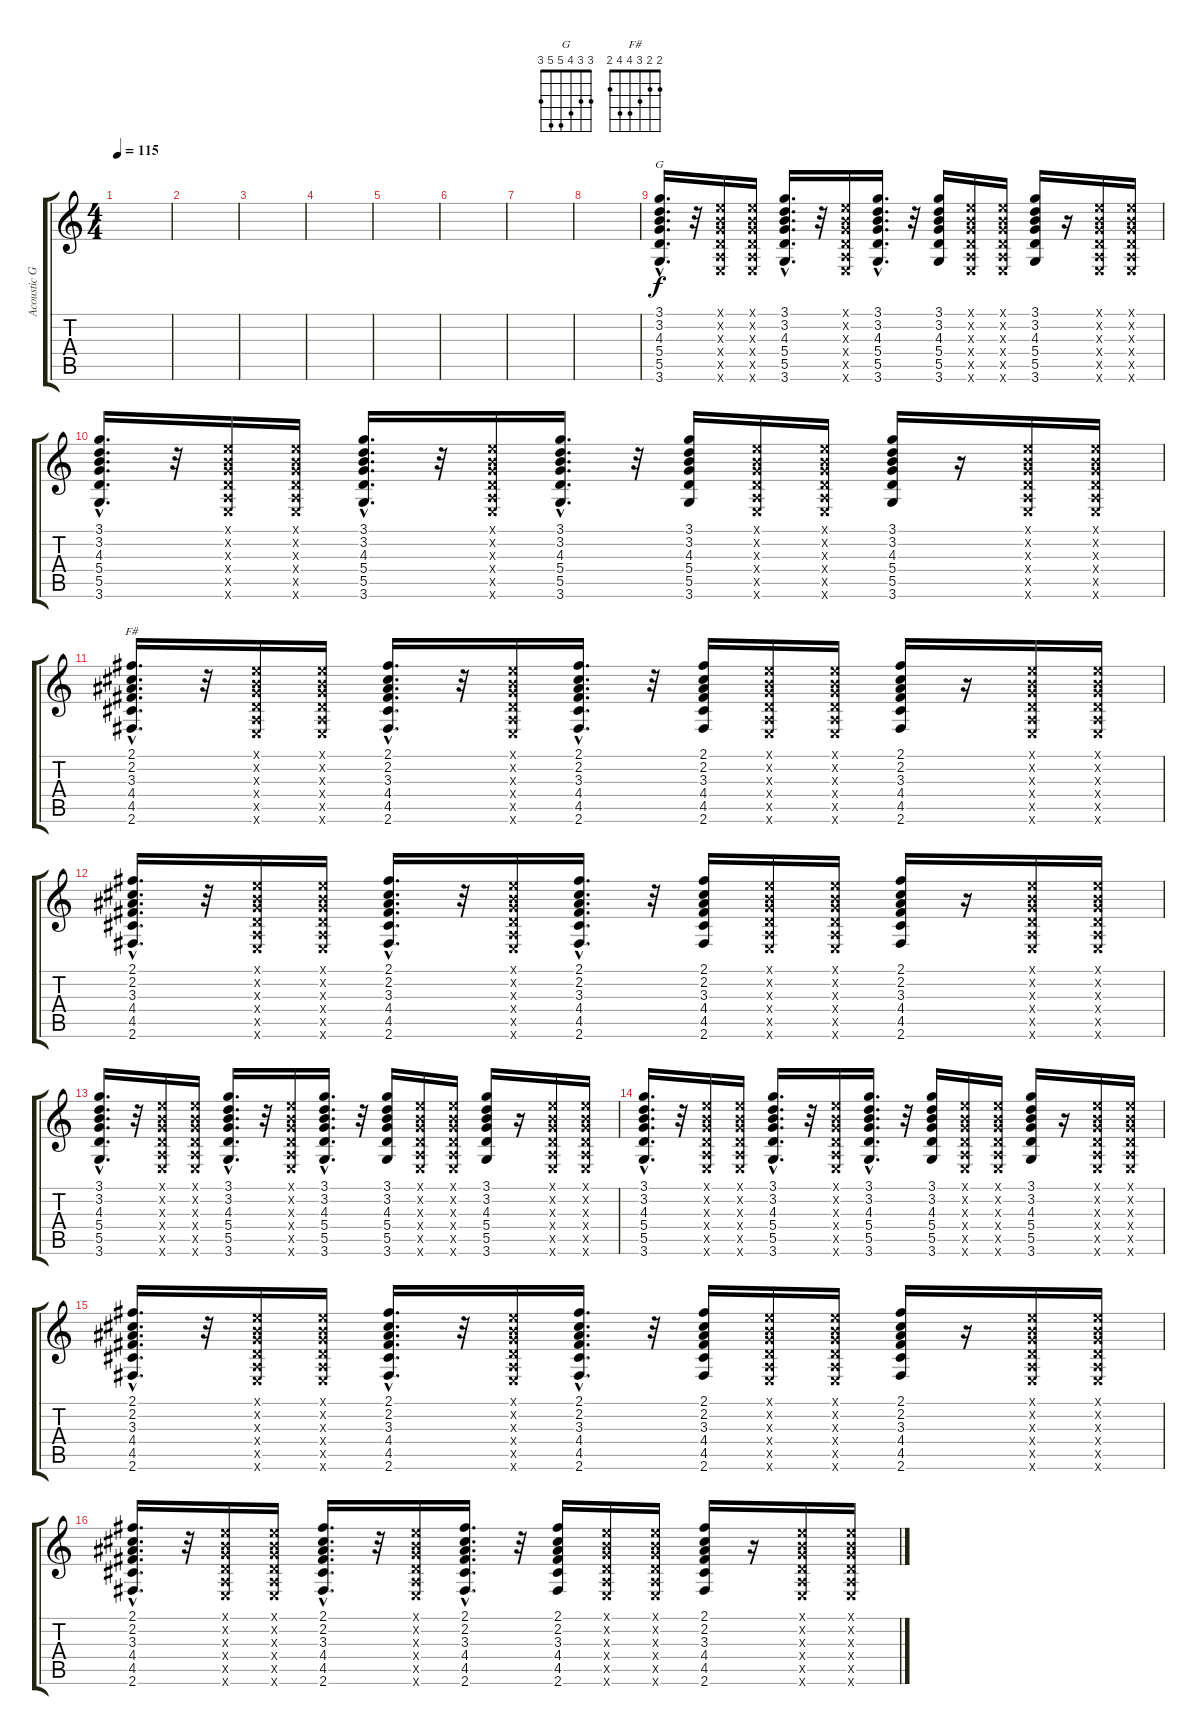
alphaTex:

\track ("Acoustic Guitar" "Acoustic G") {instrument acousticguitarsteel}
\staff {score tabs}
\tuning (E4 B3 G3 D3 A2 E2) {hide}
\chord ("G" 3 3 4 5 5 3)
\chord ("F#" 2 2 3 4 4 2)
\ts (4 4)
\tempo 115
\clef g2
\ks c
|
|
|
|
|
|
|
|
(3.1{hac} 3.2{hac} 4.3{hac} 5.4{hac} 5.5{hac} 3.6{hac}).16{d ch "G" volume 6} r.32 (0.1{x} 0.2{x} 0.3{x} 0.4{x} 0.5{x} 0.6{x}).16 (0.1{x} 0.2{x} 0.3{x} 0.4{x} 0.5{x} 0.6{x}).16 (3.1{hac} 3.2{hac} 4.3{hac} 5.4 5.5{hac} 3.6{hac}).16{d} r.32 (0.1{x} 0.2{x} 0.3{x} 0.4{x} 0.5{x} 0.6{x}).16 (3.1{hac} 3.2{hac} 4.3{hac} 5.4{hac} 5.5{hac} 3.6{hac}).16{d} r.32 (3.1 3.2 4.3 5.4 5.5 3.6).16 (0.1{x} 0.2{x} 0.3{x} 0.4{x} 0.5{x} 0.6{x}).16 (0.1{x} 0.2{x} 0.3{x} 0.4{x} 0.5{x} 0.6{x}).16 (3.1 3.2 4.3 5.4 5.5 3.6).16 r.16 (0.1{x} 0.2{x} 0.3{x} 0.4{x} 0.5{x} 0.6{x}).16 (0.1{x} 0.2{x} 0.3{x} 0.4{x} 0.5{x} 0.6{x}).16 |
(3.1{hac} 3.2{hac} 4.3{hac} 5.4{hac} 5.5{hac} 3.6{hac}).16{d} r.32 (0.1{x} 0.2{x} 0.3{x} 0.4{x} 0.5{x} 0.6{x}).16 (0.1{x} 0.2{x} 0.3{x} 0.4{x} 0.5{x} 0.6{x}).16 (3.1{hac} 3.2{hac} 4.3{hac} 5.4 5.5{hac} 3.6{hac}).16{d} r.32 (0.1{x} 0.2{x} 0.3{x} 0.4{x} 0.5{x} 0.6{x}).16 (3.1{hac} 3.2{hac} 4.3{hac} 5.4{hac} 5.5{hac} 3.6{hac}).16{d} r.32 (3.1 3.2 4.3 5.4 5.5 3.6).16 (0.1{x} 0.2{x} 0.3{x} 0.4{x} 0.5{x} 0.6{x}).16 (0.1{x} 0.2{x} 0.3{x} 0.4{x} 0.5{x} 0.6{x}).16 (3.1 3.2 4.3 5.4 5.5 3.6).16 r.16 (0.1{x} 0.2{x} 0.3{x} 0.4{x} 0.5{x} 0.6{x}).16 (0.1{x} 0.2{x} 0.3{x} 0.4{x} 0.5{x} 0.6{x}).16 |
(2.1{hac} 2.2{hac} 3.3{hac} 4.4{hac} 4.5{hac} 2.6{hac}).16{d ch "F#"} r.32 (0.1{x} 0.2{x} 0.3{x} 0.4{x} 0.5{x} 0.6{x}).16 (0.1{x} 0.2{x} 0.3{x} 0.4{x} 0.5{x} 0.6{x}).16 (2.1{hac} 2.2{hac} 3.3{hac} 4.4 4.5{hac} 2.6{hac}).16{d} r.32 (0.1{x} 0.2{x} 0.3{x} 0.4{x} 0.5{x} 0.6{x}).16 (2.1{hac} 2.2{hac} 3.3{hac} 4.4{hac} 4.5{hac} 2.6{hac}).16{d} r.32 (2.1 2.2 3.3 4.4 4.5 2.6).16 (0.1{x} 0.2{x} 0.3{x} 0.4{x} 0.5{x} 0.6{x}).16 (0.1{x} 0.2{x} 0.3{x} 0.4{x} 0.5{x} 0.6{x}).16 (2.1 2.2 3.3 4.4 4.5 2.6).16 r.16 (0.1{x} 0.2{x} 0.3{x} 0.4{x} 0.5{x} 0.6{x}).16 (0.1{x} 0.2{x} 0.3{x} 0.4{x} 0.5{x} 0.6{x}).16 |
(2.1{hac} 2.2{hac} 3.3{hac} 4.4{hac} 4.5{hac} 2.6{hac}).16{d} r.32 (0.1{x} 0.2{x} 0.3{x} 0.4{x} 0.5{x} 0.6{x}).16 (0.1{x} 0.2{x} 0.3{x} 0.4{x} 0.5{x} 0.6{x}).16 (2.1{hac} 2.2{hac} 3.3{hac} 4.4{hac} 4.5{hac} 2.6{hac}).16{d} r.32 (0.1{x} 0.2{x} 0.3{x} 0.4{x} 0.5{x} 0.6{x}).16 (2.1{hac} 2.2{hac} 3.3{hac} 4.4{hac} 4.5{hac} 2.6{hac}).16{d} r.32 (2.1 2.2 3.3 4.4 4.5 2.6).16 (0.1{x} 0.2{x} 0.3{x} 0.4{x} 0.5{x} 0.6{x}).16 (0.1{x} 0.2{x} 0.3{x} 0.4{x} 0.5{x} 0.6{x}).16 (2.1 2.2 3.3 4.4 4.5 2.6).16 r.16 (0.1{x} 0.2{x} 0.3{x} 0.4{x} 0.5{x} 0.6{x}).16 (0.1{x} 0.2{x} 0.3{x} 0.4{x} 0.5{x} 0.6{x}).16 |
(3.1{hac} 3.2{hac} 4.3{hac} 5.4{hac} 5.5{hac} 3.6{hac}).16{d} r.32 (0.1{x} 0.2{x} 0.3{x} 0.4{x} 0.5{x} 0.6{x}).16 (0.1{x} 0.2{x} 0.3{x} 0.4{x} 0.5{x} 0.6{x}).16 (3.1{hac} 3.2{hac} 4.3{hac} 5.4 5.5{hac} 3.6{hac}).16{d} r.32 (0.1{x} 0.2{x} 0.3{x} 0.4{x} 0.5{x} 0.6{x}).16 (3.1{hac} 3.2{hac} 4.3{hac} 5.4{hac} 5.5{hac} 3.6{hac}).16{d} r.32 (3.1 3.2 4.3 5.4 5.5 3.6).16 (0.1{x} 0.2{x} 0.3{x} 0.4{x} 0.5{x} 0.6{x}).16 (0.1{x} 0.2{x} 0.3{x} 0.4{x} 0.5{x} 0.6{x}).16 (3.1 3.2 4.3 5.4 5.5 3.6).16 r.16 (0.1{x} 0.2{x} 0.3{x} 0.4{x} 0.5{x} 0.6{x}).16 (0.1{x} 0.2{x} 0.3{x} 0.4{x} 0.5{x} 0.6{x}).16 |
(3.1{hac} 3.2{hac} 4.3{hac} 5.4{hac} 5.5{hac} 3.6{hac}).16{d} r.32 (0.1{x} 0.2{x} 0.3{x} 0.4{x} 0.5{x} 0.6{x}).16 (0.1{x} 0.2{x} 0.3{x} 0.4{x} 0.5{x} 0.6{x}).16 (3.1{hac} 3.2{hac} 4.3{hac} 5.4 5.5{hac} 3.6{hac}).16{d} r.32 (0.1{x} 0.2{x} 0.3{x} 0.4{x} 0.5{x} 0.6{x}).16 (3.1{hac} 3.2{hac} 4.3{hac} 5.4{hac} 5.5{hac} 3.6{hac}).16{d} r.32 (3.1 3.2 4.3 5.4 5.5 3.6).16 (0.1{x} 0.2{x} 0.3{x} 0.4{x} 0.5{x} 0.6{x}).16 (0.1{x} 0.2{x} 0.3{x} 0.4{x} 0.5{x} 0.6{x}).16 (3.1 3.2 4.3 5.4 5.5 3.6).16 r.16 (0.1{x} 0.2{x} 0.3{x} 0.4{x} 0.5{x} 0.6{x}).16 (0.1{x} 0.2{x} 0.3{x} 0.4{x} 0.5{x} 0.6{x}).16 |
(2.1{hac} 2.2{hac} 3.3{hac} 4.4{hac} 4.5{hac} 2.6{hac}).16{d} r.32 (0.1{x} 0.2{x} 0.3{x} 0.4{x} 0.5{x} 0.6{x}).16 (0.1{x} 0.2{x} 0.3{x} 0.4{x} 0.5{x} 0.6{x}).16 (2.1{hac} 2.2{hac} 3.3{hac} 4.4{hac} 4.5{hac} 2.6{hac}).16{d} r.32 (0.1{x} 0.2{x} 0.3{x} 0.4{x} 0.5{x} 0.6{x}).16 (2.1{hac} 2.2{hac} 3.3{hac} 4.4{hac} 4.5{hac} 2.6{hac}).16{d} r.32 (2.1 2.2 3.3 4.4 4.5 2.6).16 (0.1{x} 0.2{x} 0.3{x} 0.4{x} 0.5{x} 0.6{x}).16 (0.1{x} 0.2{x} 0.3{x} 0.4{x} 0.5{x} 0.6{x}).16 (2.1 2.2 3.3 4.4 4.5 2.6).16 r.16 (0.1{x} 0.2{x} 0.3{x} 0.4{x} 0.5{x} 0.6{x}).16 (0.1{x} 0.2{x} 0.3{x} 0.4{x} 0.5{x} 0.6{x}).16 |
(2.1{hac} 2.2{hac} 3.3{hac} 4.4{hac} 4.5{hac} 2.6{hac}).16{d} r.32 (0.1{x} 0.2{x} 0.3{x} 0.4{x} 0.5{x} 0.6{x}).16 (0.1{x} 0.2{x} 0.3{x} 0.4{x} 0.5{x} 0.6{x}).16 (2.1{hac} 2.2{hac} 3.3{hac} 4.4{hac} 4.5{hac} 2.6{hac}).16{d} r.32 (0.1{x} 0.2{x} 0.3{x} 0.4{x} 0.5{x} 0.6{x}).16 (2.1{hac} 2.2{hac} 3.3{hac} 4.4{hac} 4.5{hac} 2.6{hac}).16{d} r.32 (2.1 2.2 3.3 4.4 4.5 2.6).16 (0.1{x} 0.2{x} 0.3{x} 0.4{x} 0.5{x} 0.6{x}).16 (0.1{x} 0.2{x} 0.3{x} 0.4{x} 0.5{x} 0.6{x}).16 (2.1 2.2 3.3 4.4 4.5 2.6).16 r.16 (0.1{x} 0.2{x} 0.3{x} 0.4{x} 0.5{x} 0.6{x}).16 (0.1{x} 0.2{x} 0.3{x} 0.4{x} 0.5{x} 0.6{x}).16
